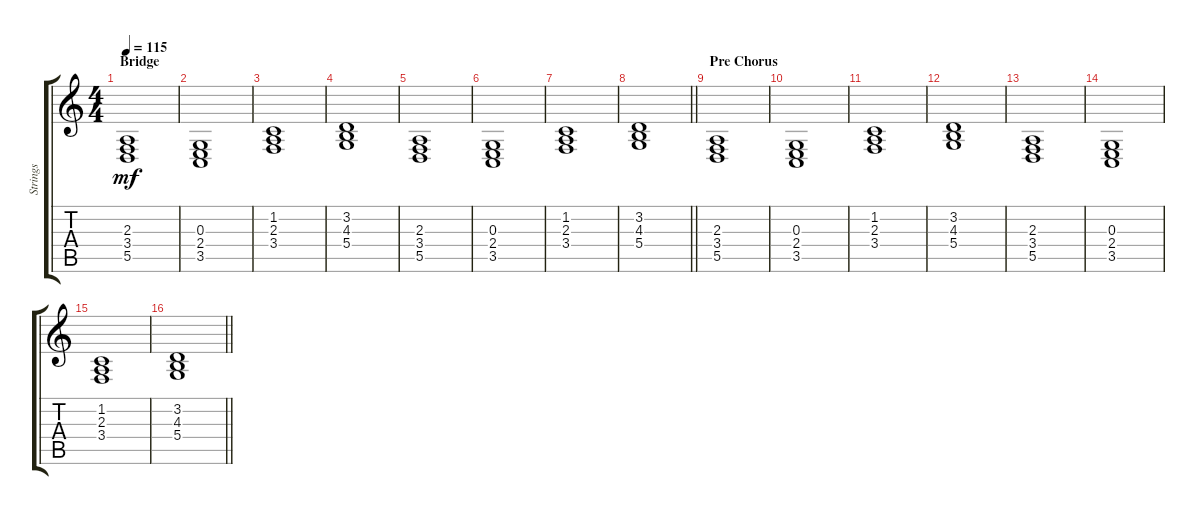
\track ("Strings" "Strings") {instrument synthstrings1}
\staff {score tabs}
\tuning (E4 B3 G3 D3 A2 E2) {hide}
\ts (4 4)
\section ("" "Bridge")
\tempo 115
\clef g2
\ks c
(2.3 3.4 5.5).1{dy mf} |
(0.3 2.4 3.5).1 |
(1.2 2.3 3.4).1 |
(3.2 4.3 5.4).1 |
(2.3 3.4 5.5).1 |
(0.3 2.4 3.5).1 |
(1.2 2.3 3.4).1 |
\barLineRight lightlight
(3.2 4.3 5.4).1 |
\section ("" "Pre Chorus")
(2.3 3.4 5.5).1 |
(0.3 2.4 3.5).1 |
(1.2 2.3 3.4).1 |
(3.2 4.3 5.4).1 |
(2.3 3.4 5.5).1 |
(0.3 2.4 3.5).1 |
(1.2 2.3 3.4).1 |
\barLineRight lightlight
(3.2 4.3 5.4).1
